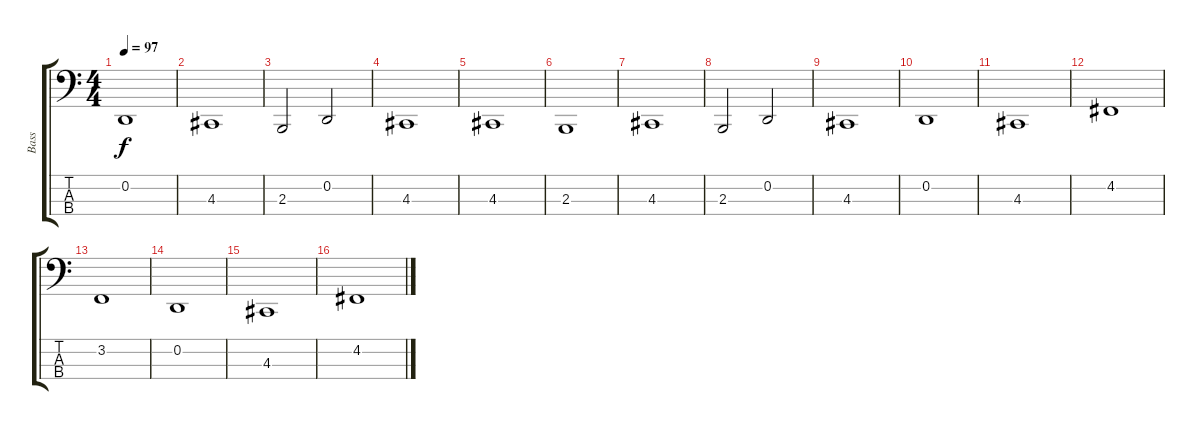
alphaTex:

\track ("Bass" "Bass") {instrument cello}
\staff {score tabs}
\tuning (G2 D2 A1 E1) {hide}
\ts (4 4)
\tempo 97
\clef f4
\ks c
0.2.1{dy f} |
4.3.1 |
2.3.2 0.2.2 |
4.3.1 |
4.3.1 |
2.3.1 |
4.3.1 |
2.3.2 0.2.2 |
4.3.1 |
0.2.1 |
4.3.1 |
4.2.1 |
3.2.1 |
0.2.1 |
4.3.1 |
4.2.1
